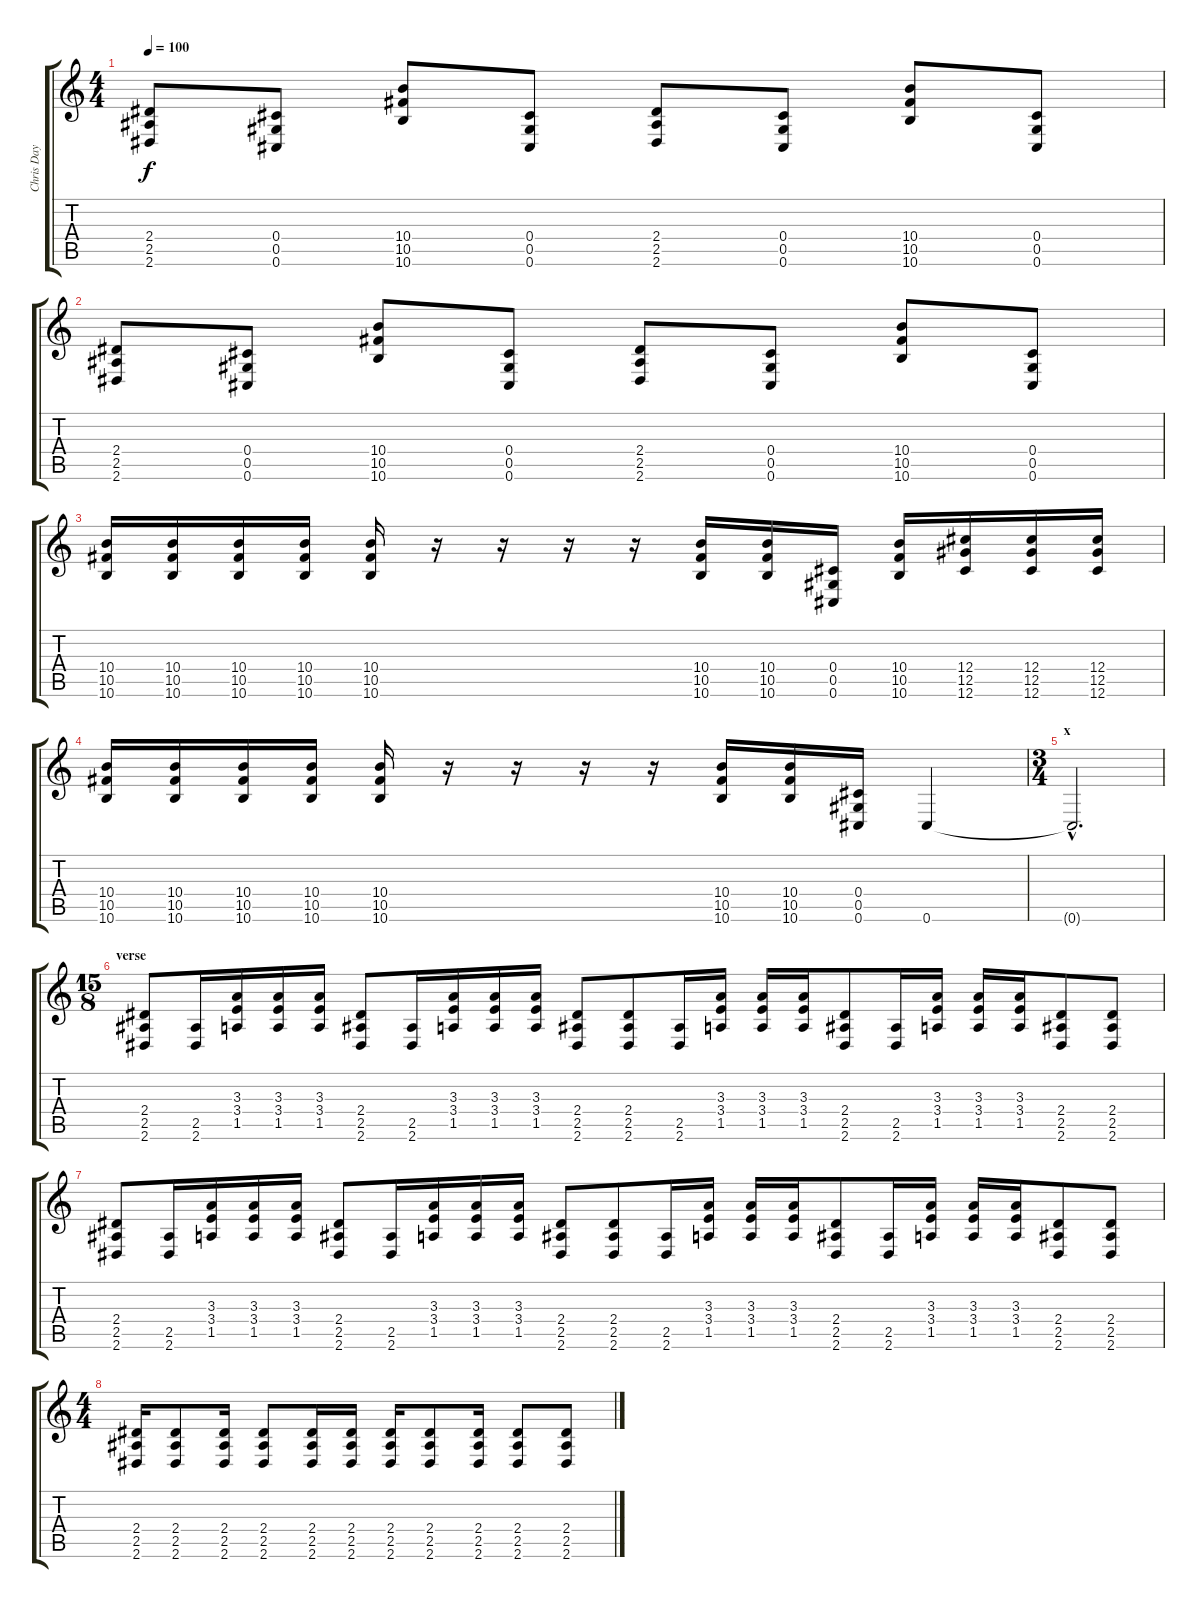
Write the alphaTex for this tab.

\track ("Chris Day" "Chris Day") {instrument distortionguitar}
\staff {score tabs}
\tuning (Eb4 Bb3 Gb3 Db3 Ab2 Db2) {hide}
\ts (4 4)
\tempo 100
\clef g2
\ks c
(2.4 2.5 2.6).8{dy f} (0.4 0.5 0.6).8 (10.4 10.5 10.6).8 (0.4 0.5 0.6).8 (2.4 2.5 2.6).8 (0.4 0.5 0.6).8 (10.4 10.5 10.6).8 (0.4 0.5 0.6).8 |
(2.4 2.5 2.6).8 (0.4 0.5 0.6).8 (10.4 10.5 10.6).8 (0.4 0.5 0.6).8 (2.4 2.5 2.6).8 (0.4 0.5 0.6).8 (10.4 10.5 10.6).8 (0.4 0.5 0.6).8 |
(10.4 10.5 10.6).16 (10.4 10.5 10.6).16 (10.4 10.5 10.6).16 (10.4 10.5 10.6).16 (10.4 10.5 10.6).16 r.16 r.16 r.16 r.16 (10.4 10.5 10.6).16 (10.4 10.5 10.6).16 (0.4 0.5 0.6).16 (10.4 10.5 10.6).16 (12.4 12.5 12.6).16 (12.4 12.5 12.6).16 (12.4 12.5 12.6).16 |
(10.4 10.5 10.6).16 (10.4 10.5 10.6).16 (10.4 10.5 10.6).16 (10.4 10.5 10.6).16 (10.4 10.5 10.6).16 r.16 r.16 r.16 r.16 (10.4 10.5 10.6).16 (10.4 10.5 10.6).16 (0.4 0.5 0.6).16 0.6.4 |
\ts (3 4)
\section ("" "x")
0.6{hac t}.2{d} |
\ts (15 8)
\section ("" "verse")
(2.4 2.5 2.6).8 (2.5 2.6).16 (3.3 3.4 1.5).16 (3.3 3.4 1.5).16 (3.3 3.4 1.5).16 (2.4 2.5 2.6).8 (2.5 2.6).16 (3.3 3.4 1.5).16 (3.3 3.4 1.5).16 (3.3 3.4 1.5).16 (2.4 2.5 2.6).8 (2.4 2.5 2.6).8 (2.5 2.6).16 (3.3 3.4 1.5).16 (3.3 3.4 1.5).16 (3.3 3.4 1.5).16 (2.4 2.5 2.6).8 (2.5 2.6).16 (3.3 3.4 1.5).16 (3.3 3.4 1.5).16 (3.3 3.4 1.5).16 (2.4 2.5 2.6).8 (2.4 2.5 2.6).8 |
(2.4 2.5 2.6).8 (2.5 2.6).16 (3.3 3.4 1.5).16 (3.3 3.4 1.5).16 (3.3 3.4 1.5).16 (2.4 2.5 2.6).8 (2.5 2.6).16 (3.3 3.4 1.5).16 (3.3 3.4 1.5).16 (3.3 3.4 1.5).16 (2.4 2.5 2.6).8 (2.4 2.5 2.6).8 (2.5 2.6).16 (3.3 3.4 1.5).16 (3.3 3.4 1.5).16 (3.3 3.4 1.5).16 (2.4 2.5 2.6).8 (2.5 2.6).16 (3.3 3.4 1.5).16 (3.3 3.4 1.5).16 (3.3 3.4 1.5).16 (2.4 2.5 2.6).8 (2.4 2.5 2.6).8 |
\ts (4 4)
(2.4 2.5 2.6).16 (2.4 2.5 2.6).8 (2.4 2.5 2.6).16 (2.4 2.5 2.6).8 (2.4 2.5 2.6).16 (2.4 2.5 2.6).16 (2.4 2.5 2.6).16 (2.4 2.5 2.6).8 (2.4 2.5 2.6).16 (2.4 2.5 2.6).8 (2.4 2.5 2.6).8
